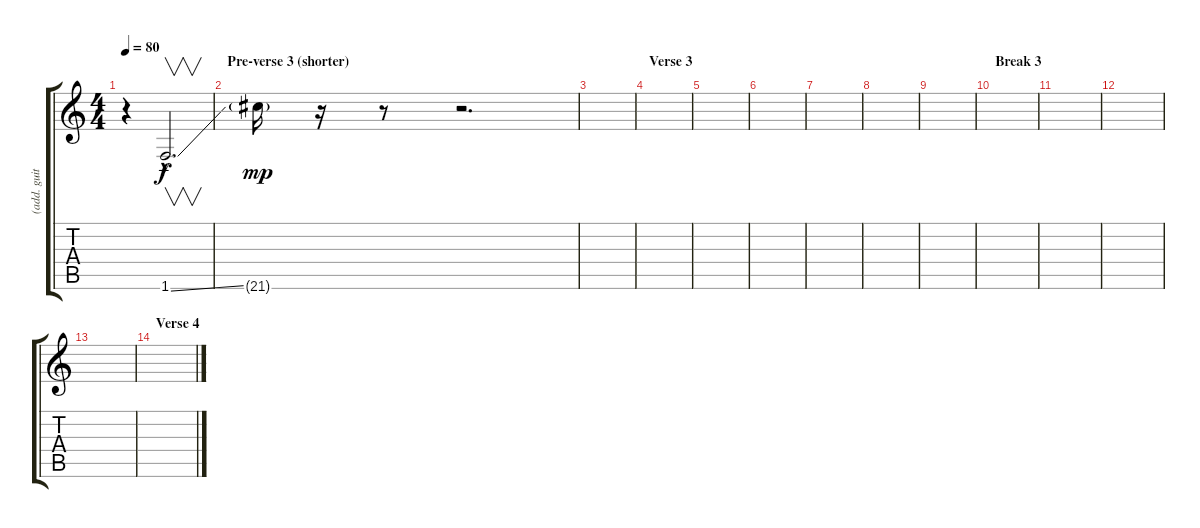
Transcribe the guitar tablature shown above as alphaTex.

\track ("(add. guitar little fills)" "(add. guit") {instrument distortionguitar}
\staff {score tabs}
\tuning (E4 B3 G3 D3 A2 E2) {hide}
\ts (4 4)
\tempo 80
\clef g2
\ks c
r.4{dy f} 1.6{ss hac}.2{v d volume 16} |
\section ("" "Pre-verse 3 (shorter)")
21.6{g}.16{dy mp} r.16 r.8 r.2{d} |
|
\section ("" "Verse 3")
|
|
|
|
|
|
\section ("" "Break 3")
|
|
|
|
\section ("" "Verse 4")
